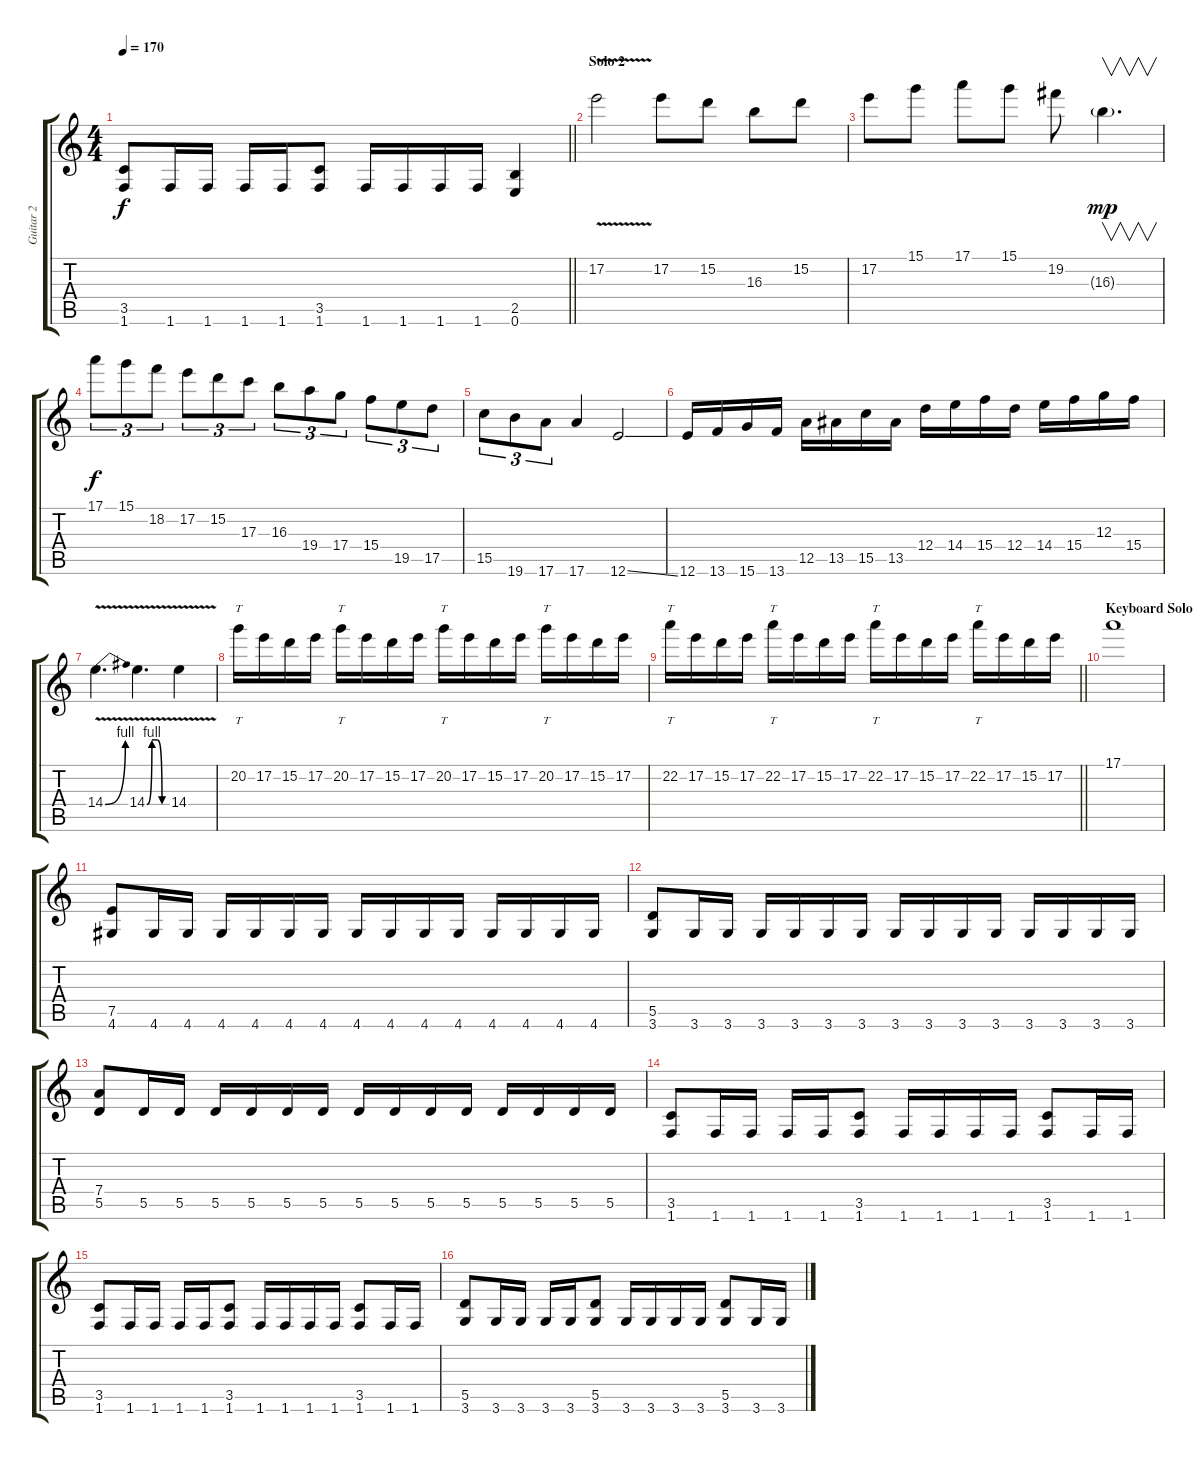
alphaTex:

\track ("Guitar 2" "Guitar 2") {instrument distortionguitar}
\staff {score tabs}
\tuning (E4 B3 G3 D3 A2 E2) {hide}
\ts (4 4)
\tempo 170
\clef g2
\barLineRight lightlight
\ks c
(3.5 1.6).8{dy f} 1.6.16 1.6.16 1.6.16 1.6.16 (3.5 1.6).8 1.6.16 1.6.16 1.6.16 1.6.16 (2.5 0.6).4 |
\section ("" "Solo 2")
17.2{v}.2 17.2.8 15.2.8 16.3.8 15.2.8 |
17.2.8 15.1.8 17.1.8 15.1.8 19.2.8 16.3{g}.4{v d dy mp instrument guitarharmonics} |
17.1.8{tu (3 2) dy f instrument distortionguitar} 15.1.8{tu (3 2)} 18.2.8{tu (3 2)} 17.2.8{tu (3 2)} 15.2.8{tu (3 2)} 17.3.8{tu (3 2)} 16.3.8{tu (3 2)} 19.4.8{tu (3 2)} 17.4.8{tu (3 2)} 15.4.8{tu (3 2)} 19.5.8{tu (3 2)} 17.5.8{tu (3 2)} |
15.5.8{tu (3 2)} 19.6.8{tu (3 2)} 17.6.8{tu (3 2)} 17.6.4 12.6{ss}.2 |
12.6.16 13.6.16 15.6.16 13.6.16 12.5.16 13.5.16 15.5.16 13.5.16 12.4.16 14.4.16 15.4.16 12.4.16 14.4.16 15.4.16 12.3.16 15.4.16 |
14.4{be (bend 0 0 60 4) v}.4{d instrument guitarharmonics} 14.4{be (custom 0 0 15 4 30 4 45 0 60 0) v}.4{d instrument guitarharmonics} 14.4{v}.4{instrument guitarharmonics} |
20.2.16{tt instrument distortionguitar} 17.2.16 15.2.16 17.2.16 20.2.16{tt} 17.2.16 15.2.16 17.2.16 20.2.16{tt} 17.2.16 15.2.16 17.2.16 20.2.16{tt} 17.2.16 15.2.16 17.2.16 |
\barLineRight lightlight
22.2.16{tt instrument distortionguitar} 17.2.16 15.2.16 17.2.16 22.2.16{tt} 17.2.16 15.2.16 17.2.16 22.2.16{tt} 17.2.16 15.2.16 17.2.16 22.2.16{tt} 17.2.16 15.2.16 17.2.16 |
\section ("" "Keyboard Solo")
17.1.1 |
(7.5 4.6).8 4.6.16 4.6.16 4.6.16 4.6.16 4.6.16 4.6.16 4.6.16 4.6.16 4.6.16 4.6.16 4.6.16 4.6.16 4.6.16 4.6.16 |
(5.5 3.6).8 3.6.16 3.6.16 3.6.16 3.6.16 3.6.16 3.6.16 3.6.16 3.6.16 3.6.16 3.6.16 3.6.16 3.6.16 3.6.16 3.6.16 |
(7.4 5.5).8 5.5.16 5.5.16 5.5.16 5.5.16 5.5.16 5.5.16 5.5.16 5.5.16 5.5.16 5.5.16 5.5.16 5.5.16 5.5.16 5.5.16 |
(3.5 1.6).8 1.6.16 1.6.16 1.6.16 1.6.16 (3.5 1.6).8 1.6.16 1.6.16 1.6.16 1.6.16 (3.5 1.6).8 1.6.16 1.6.16 |
(3.5 1.6).8 1.6.16 1.6.16 1.6.16 1.6.16 (3.5 1.6).8 1.6.16 1.6.16 1.6.16 1.6.16 (3.5 1.6).8 1.6.16 1.6.16 |
(5.5 3.6).8 3.6.16 3.6.16 3.6.16 3.6.16 (5.5 3.6).8 3.6.16 3.6.16 3.6.16 3.6.16 (5.5 3.6).8 3.6.16 3.6.16
